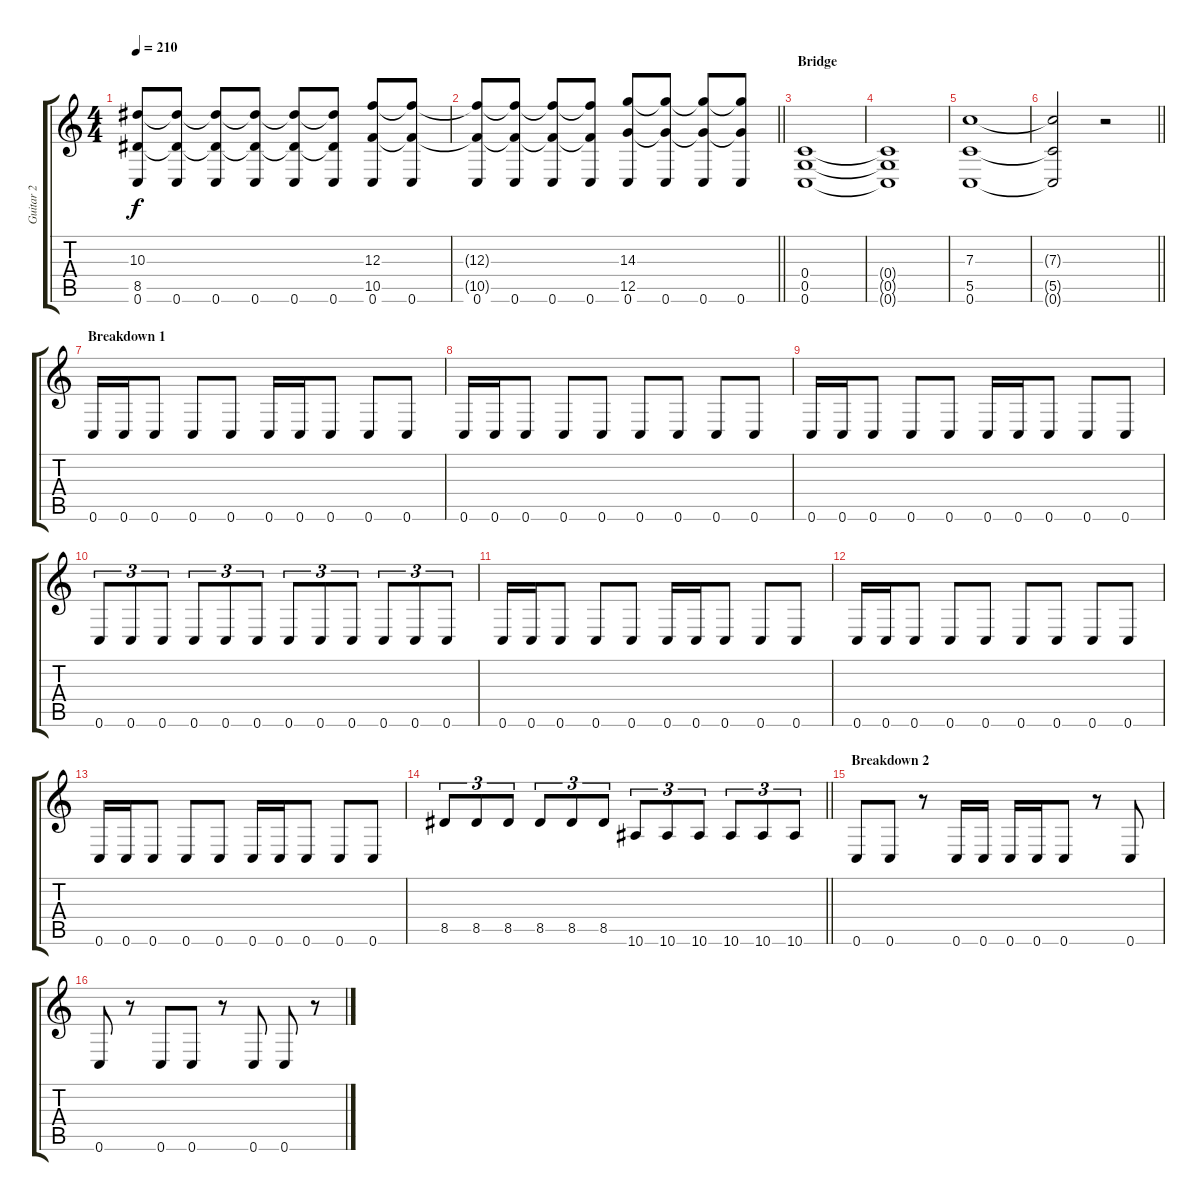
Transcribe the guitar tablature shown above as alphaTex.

\track ("Guitar 2" "Guitar 2") {instrument distortionguitar}
\staff {score tabs}
\tuning (D4 A3 F3 C3 G2 C2) {hide}
\ts (4 4)
\tempo 210
\clef g2
\ks c
(10.3 8.5 0.6).8{dy f} (10.3{t} 8.5{t} 0.6).8 (10.3{t} 8.5{t} 0.6).8 (10.3{t} 8.5{t} 0.6).8 (10.3{t} 8.5{t} 0.6).8 (10.3{t} 8.5{t} 0.6).8 (12.3 10.5 0.6).8 (12.3{t} 10.5{t} 0.6).8 |
\barLineRight lightlight
(12.3{t} 10.5{t} 0.6).8 (12.3{t} 10.5{t} 0.6).8 (12.3{t} 10.5{t} 0.6).8 (12.3{t} 10.5{t} 0.6).8 (14.3 12.5 0.6).8 (14.3{t} 12.5{t} 0.6).8 (14.3{t} 12.5{t} 0.6).8 (14.3{t} 12.5{t} 0.6).8 |
\section ("" "Bridge")
(0.4 0.5 0.6).1 |
(0.4{t} 0.5{t} 0.6{t}).1 |
(7.3 5.5 0.6).1 |
\barLineRight lightlight
(7.3{t} 5.5{t} 0.6{t}).2 r.2 |
\section ("" "Breakdown 1")
0.6.16 0.6.16 0.6.8 0.6.8 0.6.8 0.6.16 0.6.16 0.6.8 0.6.8 0.6.8 |
0.6.16 0.6.16 0.6.8 0.6.8 0.6.8 0.6.8 0.6.8 0.6.8 0.6.8 |
0.6.16 0.6.16 0.6.8 0.6.8 0.6.8 0.6.16 0.6.16 0.6.8 0.6.8 0.6.8 |
0.6.8{tu (3 2)} 0.6.8{tu (3 2)} 0.6.8{tu (3 2)} 0.6.8{tu (3 2)} 0.6.8{tu (3 2)} 0.6.8{tu (3 2)} 0.6.8{tu (3 2)} 0.6.8{tu (3 2)} 0.6.8{tu (3 2)} 0.6.8{tu (3 2)} 0.6.8{tu (3 2)} 0.6.8{tu (3 2)} |
0.6.16 0.6.16 0.6.8 0.6.8 0.6.8 0.6.16 0.6.16 0.6.8 0.6.8 0.6.8 |
0.6.16 0.6.16 0.6.8 0.6.8 0.6.8 0.6.8 0.6.8 0.6.8 0.6.8 |
0.6.16 0.6.16 0.6.8 0.6.8 0.6.8 0.6.16 0.6.16 0.6.8 0.6.8 0.6.8 |
\barLineRight lightlight
8.5.8{tu (3 2)} 8.5.8{tu (3 2)} 8.5.8{tu (3 2)} 8.5.8{tu (3 2)} 8.5.8{tu (3 2)} 8.5.8{tu (3 2)} 10.6.8{tu (3 2)} 10.6.8{tu (3 2)} 10.6.8{tu (3 2)} 10.6.8{tu (3 2)} 10.6.8{tu (3 2)} 10.6.8{tu (3 2)} |
\section ("" "Breakdown 2")
0.6.8 0.6.8 r.8 0.6.16 0.6.16 0.6.16 0.6.16 0.6.8 r.8 0.6.8 |
0.6.8 r.8 0.6.8 0.6.8 r.8 0.6.8 0.6.8 r.8
